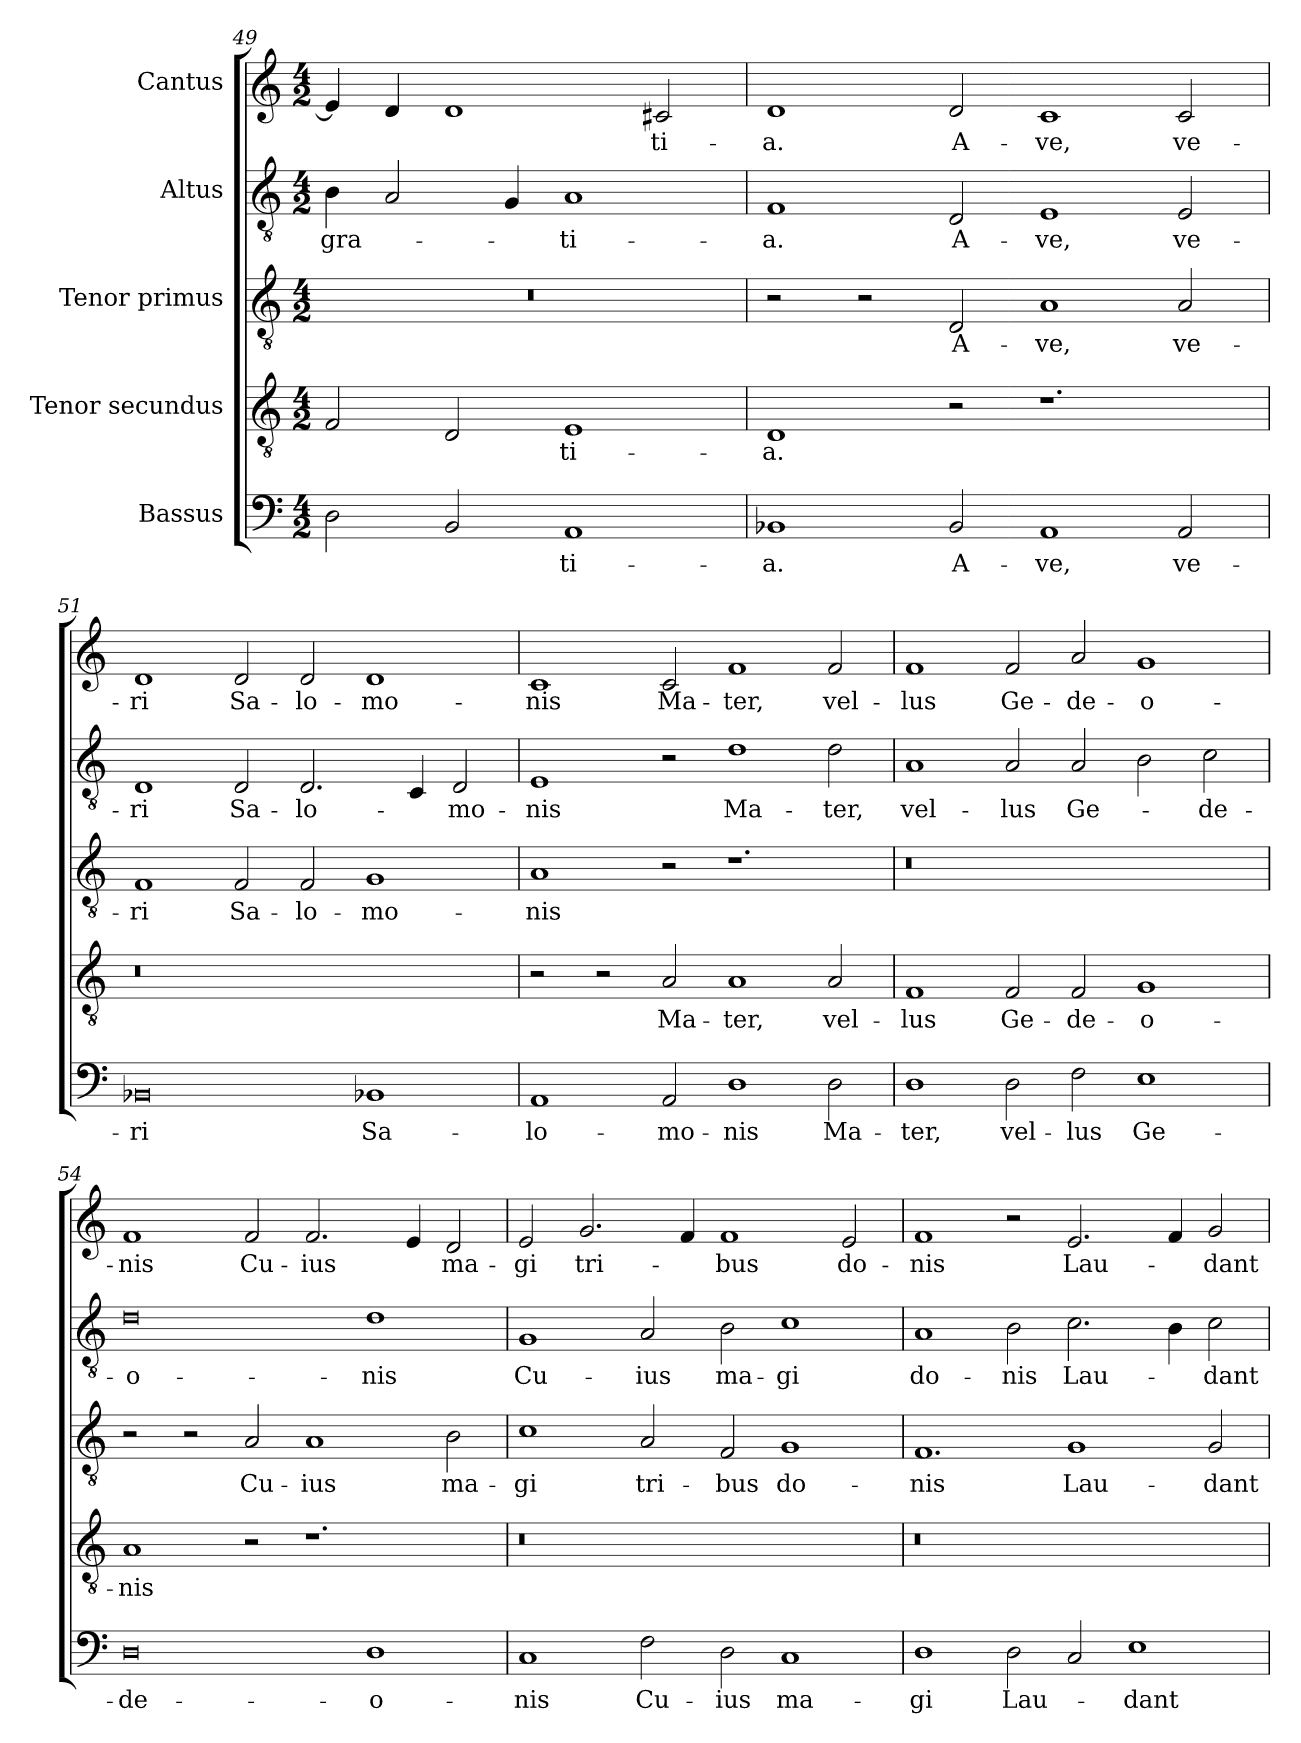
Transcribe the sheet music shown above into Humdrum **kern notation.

**kern	**text	**kern	**text	**kern	**text	**kern	**text	**kern	**text
*part5	*part5	*part4	*part4	*part3	*part3	*part2	*part2	*part1	*part1
*staff5	*staff5	*staff4	*staff4	*staff3	*staff3	*staff2	*staff2	*staff1	*staff1
*I"Bassus	*	*I"Tenor secundus	*	*I" Tenor primus	*	*I"Altus	*	*I"Cantus	*
*clefF4	*	*clefGv2	*	*clefGv2	*	*clefGv2	*	*clefG2	*
*k[]	*	*k[]	*	*k[]	*	*k[]	*	*k[]	*
*C:	*	*C:	*	*C:	*	*C:	*	*C:	*
*M4/2	*	*M4/2	*	*M4/2	*	*M4/2	*	*M4/2	*
=49	=49	=49	=49	=49	=49	=49	=49	=49	=49
!	!	!	!	!	!	!	!LO:LY:i	!	!
2D\	.	2F/	.	0r	.	4B\	gra-	4e/]	.
.	.	.	.	.	.	2A/	.	4d/	.
2BB/	.	2D/	.	.	.	.	.	1d/	.
.	.	.	.	.	.	4G/	.	.	.
!	!	!	!	!	!	!	!LO:LY:i	!	!
1AA/	-ti-	1E/	-ti-	.	.	1A/	-ti-	.	.
.	.	.	.	.	.	.	.	2c#X/	-ti-
=50	=50	=50	=50	=50	=50	=50	=50	=50	=50
!	!	!	!	!	!	!	!LO:LY:i	!	!
1BB-X/	-a.	1D/	-a.	2r	.	1F/	-a.	1d/	-a.
.	.	.	.	2r	.	.	.	.	.
2BB-/	A-	2r	.	2D/	A-	2D/	A-	2d/	A-
1AA/	-ve,	1.r	.	1A/	-ve,	1E/	-ve,	1c/	-ve,
2AA/	ve-	.	.	2A/	ve-	2E/	ve-	2c/	ve-
!!LO:PB:g=z
=51	=51	=51	=51	=51	=51	=51	=51	=51	=51
0BB-X/	-ri	0r	.	1F/	-ri	1D/	-ri	1d/	-ri
.	.	.	.	2F/	Sa-	2D/	Sa-	2d/	Sa-
.	.	.	.	2F/	-lo-	2.D/	-lo-	2d/	-lo-
1BB-X/	Sa-	1ryy	.	1G/	-mo-	.	.	1d/	-mo-
.	.	.	.	.	.	4C/	.	.	.
.	.	.	.	.	.	2D/	-mo-	.	.
=52	=52	=52	=52	=52	=52	=52	=52	=52	=52
1AA/	-lo-	2r	.	1A/	-nis	1E/	-nis	1c/	-nis
.	.	2r	.	.	.	.	.	.	.
2AA/	-mo-	2A/	Ma-	2r	.	2r	.	2c/	Ma-
1D\	-nis	1A/	-ter,	1.r	.	1d\	Ma-	1f/	-ter,
2D\	Ma-	2A/	vel-	.	.	2d\	-ter,	2f/	vel-
=53	=53	=53	=53	=53	=53	=53	=53	=53	=53
1D\	-ter,	1F/	-lus	0r	.	1A/	vel-	1f/	-lus
2D\	vel-	2F/	Ge-	.	.	2A/	-lus	2f/	Ge-
2F\	-lus	2F/	-de-	.	.	2A/	Ge-	2a/	-de-
1E\	Ge-	1G/	-o-	1ryy	.	2B\	.	1g/	-o-
.	.	.	.	.	.	2c\	-de-	.	.
=54	=54	=54	=54	=54	=54	=54	=54	=54	=54
0D\	-de-	1A/	-nis	2r	.	0d\	-o-	1f/	-nis
.	.	.	.	2r	.	.	.	.	.
.	.	2r	.	2A/	Cu-	.	.	2f/	Cu-
.	.	1.r	.	1A/	-ius	.	.	2.f/	-ius
1D\	-o-	.	.	.	.	1d\	-nis	.	.
.	.	.	.	.	.	.	.	4e/	.
.	.	.	.	2B\	ma-	.	.	2d/	ma-
=55	=55	=55	=55	=55	=55	=55	=55	=55	=55
!	!	!	!	!	!	!	!LO:LY:i	!	!
1C/	-nis	0r	.	1c\	-gi	1G/	Cu-	2e/	-gi
.	.	.	.	.	.	.	.	2.g/	tri-
!	!LO:LY:i	!	!	!	!	!	!LO:LY:i	!	!
2F\	Cu-	.	.	2A/	tri-	2A/	-ius	.	.
.	.	.	.	.	.	.	.	4f/	.
!	!LO:LY:i	!	!	!	!	!	!LO:LY:i	!	!
2D\	-ius	.	.	2F/	-bus	2B\	ma-	1f/	-bus
!	!LO:LY:i	!	!	!	!	!	!LO:LY:i	!	!
1C/	ma-	1ryy	.	1G/	do-	1c\	-gi	.	.
.	.	.	.	.	.	.	.	2e/	do-
!!LO:LB:g=z
=56	=56	=56	=56	=56	=56	=56	=56	=56	=56
!	!LO:LY:i	!	!	!	!	!	!LO:LY:i	!	!
1D\	-gi	0r	.	1.F/	-nis	1A/	do-	1f/	-nis
!	!LO:LY:i	!	!	!	!	!	!LO:LY:i	!	!
2D\	Lau-	.	.	.	.	2B\	-nis	2r	.
!	!	!	!	!	!	!	!LO:LY:i	!	!
2C/	.	.	.	1G/	Lau-	2.c\	Lau-	2.e/	Lau-
!	!LO:LY:i	!	!	!	!	!	!	!	!
1E\	-dant	1ryy	.	.	.	.	.	.	.
.	.	.	.	.	.	4B\	.	4f/	.
!	!	!	!	!	!	!	!LO:LY:i	!	!
.	.	.	.	2G/	-dant	2c\	-dant	2g/	-dant
=	=	=	=	=	=	=	=	=	=
*-	*-	*-	*-	*-	*-	*-	*-	*-	*-
